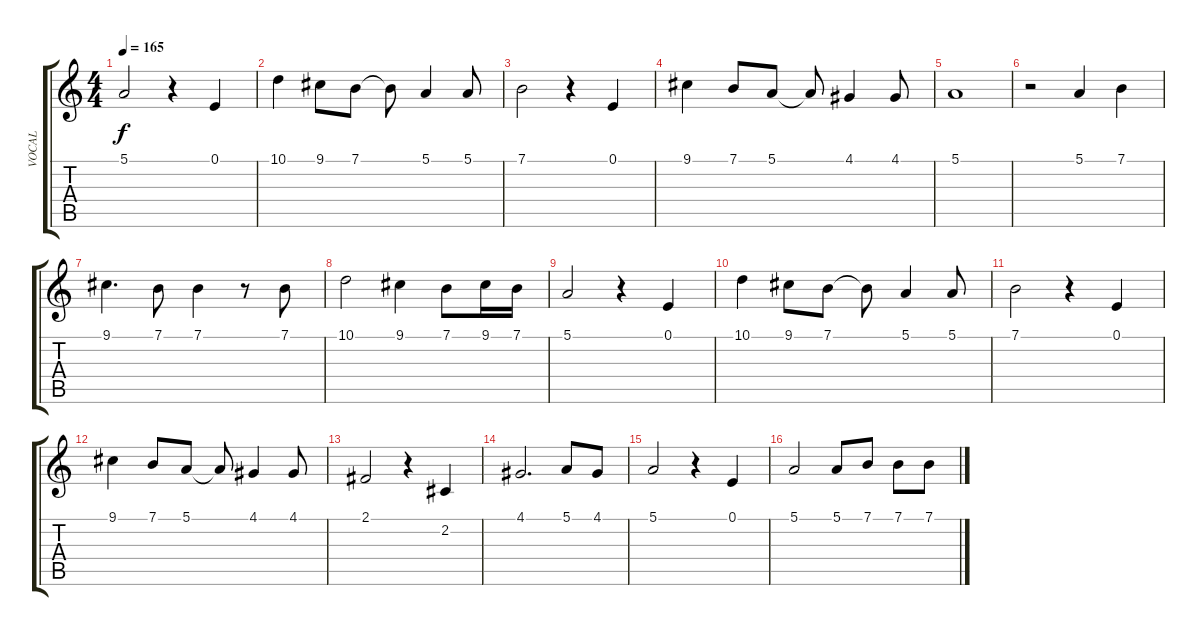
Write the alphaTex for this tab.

\track ("VOCAL" "VOCAL") {instrument synthvoice}
\staff {score tabs}
\tuning (E4 B3 G3 D3 A2 E2) {hide}
\ts (4 4)
\tempo 165
\clef g2
\ks c
5.1.2{dy f} r.4 0.1.4 |
10.1.4 9.1.8 7.1.8 7.1{t}.8 5.1.4 5.1.8 |
7.1.2 r.4 0.1.4 |
9.1.4 7.1.8 5.1.8 5.1{t}.8 4.1.4 4.1.8 |
5.1.1 |
r.2 5.1.4 7.1.4 |
9.1.4{d} 7.1.8 7.1.4 r.8 7.1.8 |
10.1.2 9.1.4 7.1.8 9.1.16 7.1.16 |
5.1.2 r.4 0.1.4 |
10.1.4 9.1.8 7.1.8 7.1{t}.8 5.1.4 5.1.8 |
7.1.2 r.4 0.1.4 |
9.1.4 7.1.8 5.1.8 5.1{t}.8 4.1.4 4.1.8 |
2.1.2 r.4 2.2.4 |
4.1.2{d} 5.1.8 4.1.8 |
5.1.2 r.4 0.1.4 |
5.1.2 5.1.8 7.1.8 7.1.8 7.1.8
